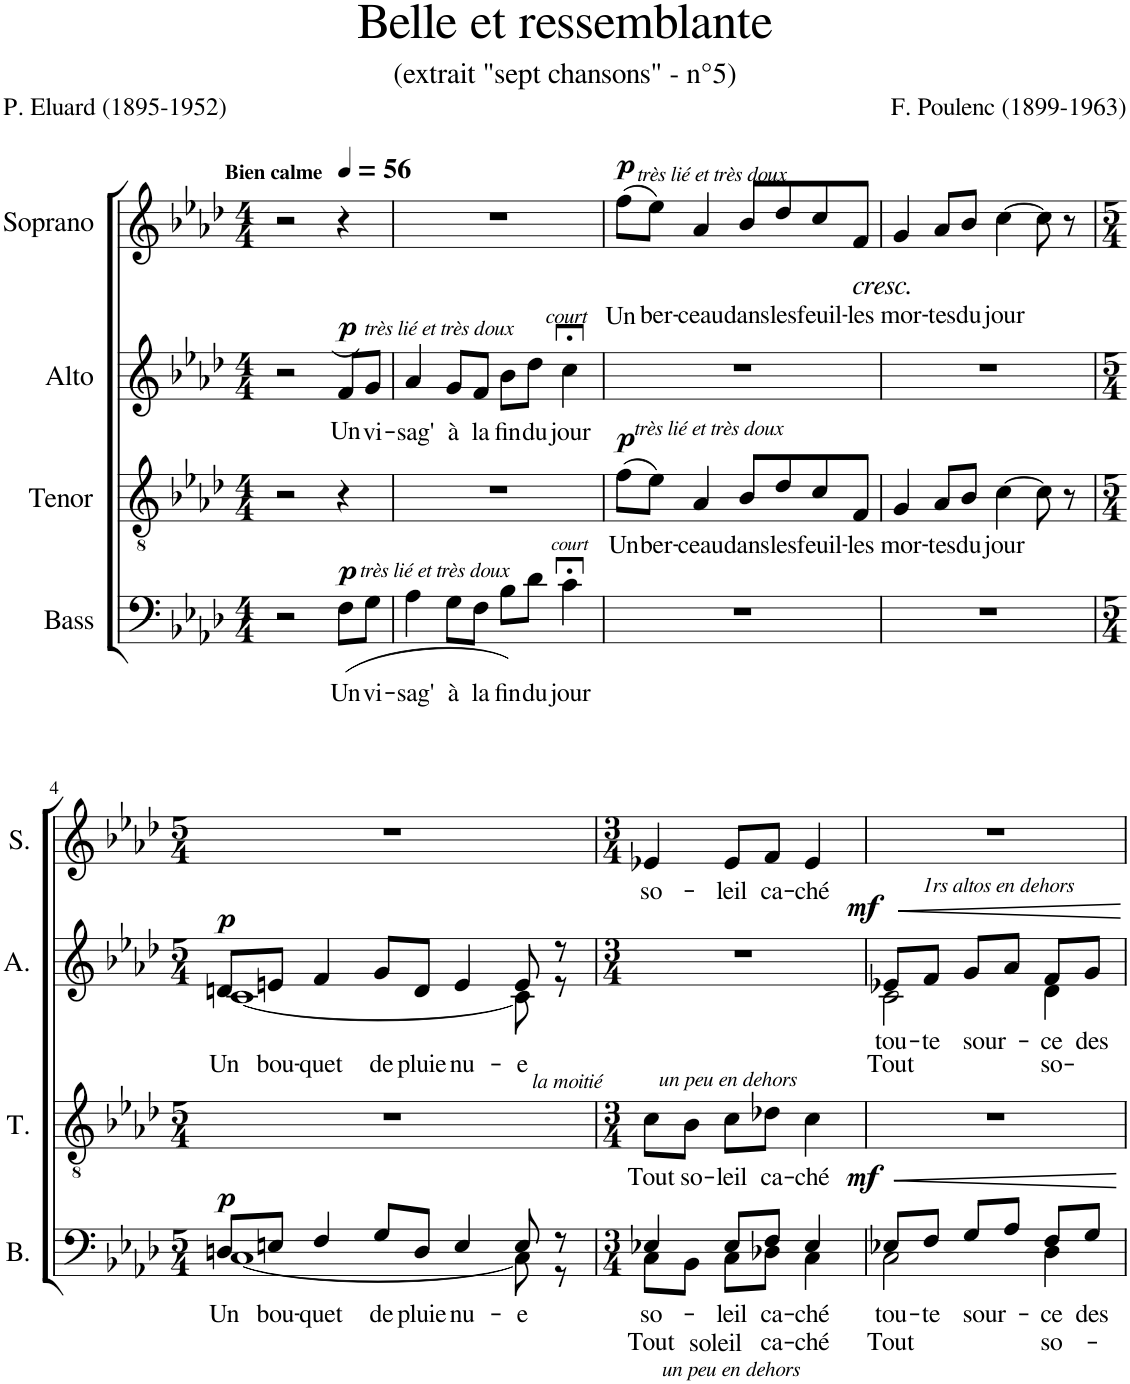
**kern	**text	**text	**dynam	**kern	**text	**dynam	**kern	**text	**text	**text	**dynam	**kern	**text	**dynam
*part4	*part4	*part4	*part4	*part3	*part3	*part3	*part2	*part2	*part2	*part2	*part2	*part1	*part1	*part1
*staff4	*staff4	*staff4	*staff4	*staff3	*staff3	*staff3	*staff2	*staff2	*staff2	*staff2	*staff2	*staff1	*staff1	*staff1
*I"Bass	*	*	*	*I"Tenor	*	*	*I"Alto	*	*	*	*	*I"Soprano	*	*
*I'B.	*	*	*	*I'T.	*	*	*I'A.	*	*	*	*	*I'S.	*	*
*clefF4	*	*	*	*clefGv2	*	*	*clefG2	*	*	*	*	*clefG2	*	*
*k[b-e-a-d-]	*	*	*	*k[b-e-a-d-]	*	*	*k[b-e-a-d-]	*	*	*	*	*k[b-e-a-d-]	*	*
*M4/4	*	*	*	*M4/4	*	*	*M4/4	*	*	*	*	*M4/4	*	*
=	=	=	=	=	=	=	=	=	=	=	=	=	=	=
!	!	!	!	!	!	!	!	!	!	!	!	!LO:TX:a:B:t=Bien calme	!	!
2r	.	.	.	2r	.	.	2r	.	.	.	.	2r	.	.
*	*	*	*	*	*	*	*	*	*	*	*	*MM56	*	*
!	!LO:LY:b	!	!LO:DY:a	!	!	!	!	!	!	!LO:LY:b	!LO:DY:a	!	!	!
(8F\L	Un	.	p	4r	.	.	(8f/L	.	.	Un	p	4r	.	.
!	!	!	!	!	!	!	!LO:TX:a:i:t=très lié et très doux	!	!	!	!	!	!	!
!LO:TX:a:i:t=très lié et très doux	!	!	!	!	!	!	!	!	!	!	!	!	!	!
!	!LO:LY:b	!	!	!	!	!	!	!LO:LY:b	!	!	!	!	!	!
8G\J	vi-	.	.	.	.	.	8g/J)	vi-	.	.	.	.	.	.
=1	=1	=1	=1	=1	=1	=1	=1	=1	=1	=1	=1	=1	=1	=1
!	!LO:LY:b	!	!	!	!	!	!	!LO:LY:b	!	!	!	!	!	!
4A-\	-sag'	.	.	1r	.	.	4a-/	-sag'	.	.	.	1r	.	.
!	!LO:LY:b	!	!	!	!	!	!	!LO:LY:b	!	!	!	!	!	!
8G\L	à	.	.	.	.	.	8g/L	à	.	.	.	.	.	.
!	!LO:LY:b	!	!	!	!	!	!	!LO:LY:b	!	!	!	!	!	!
8F\J	la	.	.	.	.	.	8f/J	la	.	.	.	.	.	.
!	!LO:LY:b	!	!	!	!	!	!	!LO:LY:b	!	!	!	!	!	!
8B-\L)	fin	.	.	.	.	.	8b-\L	fin	.	.	.	.	.	.
!	!LO:LY:b	!	!	!	!	!	!	!LO:LY:b	!	!	!	!	!	!
8d-\J	du	.	.	.	.	.	8dd-\J	du	.	.	.	.	.	.
!	!	!	!	!	!	!	!LO:TX:a:i:t=court	!	!	!	!	!	!	!
!LO:TX:a:i:t=court	!	!	!	!	!	!	!	!	!	!	!	!	!	!
!	!LO:LY:b	!	!	!	!	!	!	!LO:LY:b	!	!	!	!	!	!
4c;<\	jour	.	.	.	.	.	4cc;<\	jour	.	.	.	.	.	.
=2	=2	=2	=2	=2	=2	=2	=2	=2	=2	=2	=2	=2	=2	=2
!	!	!	!	!	!LO:LY:b	!LO:DY:a	!	!	!	!	!	!	!LO:LY:b	!LO:DY:a
1r	.	.	.	(8f\L	Un	p	1r	.	.	.	.	(8ff\L	Un	p
!	!	!	!	!	!	!	!	!	!	!	!	!LO:TX:a:i:t=très lié et très doux	!	!
!	!	!	!	!LO:TX:a:i:t=très lié et très doux	!	!	!	!	!	!	!	!	!	!
!	!	!	!	!	!LO:LY:b	!	!	!	!	!	!	!	!LO:LY:b	!
.	.	.	.	8e-\J)	ber-	.	.	.	.	.	.	8ee-\J)	ber-	.
!	!	!	!	!	!LO:LY:b	!	!	!	!	!	!	!	!LO:LY:b	!
.	.	.	.	4A-/	-ceau	.	.	.	.	.	.	4a-/	-ceau	.
!	!	!	!	!	!LO:LY:b	!	!	!	!	!	!	!	!LO:LY:b	!
.	.	.	.	8B-/L	dans	.	.	.	.	.	.	8b-/L	dans	.
!	!	!	!	!	!LO:LY:b	!	!	!	!	!	!	!	!LO:LY:b	!
.	.	.	.	8d-/	les	.	.	.	.	.	.	8dd-/	les	.
!	!	!	!	!	!LO:LY:b	!	!	!	!	!	!	!	!LO:LY:b	!
.	.	.	.	8c/	feuil-	.	.	.	.	.	.	8cc/	feuil-	.
!	!	!	!	!	!	!	!	!	!	!	!	!LO:TX:b:i:t=cresc.	!	!
!	!	!	!	!	!LO:LY:b	!	!	!	!	!	!	!	!LO:LY:b	!
.	.	.	.	8F/J	-les	.	.	.	.	.	.	8f/J	-les	.
=3	=3	=3	=3	=3	=3	=3	=3	=3	=3	=3	=3	=3	=3	=3
!	!	!	!	!	!LO:LY:b	!	!	!	!	!	!	!	!LO:LY:b	!
1r	.	.	.	4G/	mor-	.	1r	.	.	.	.	4g/	mor-	.
!	!	!	!	!	!LO:LY:b	!	!	!	!	!	!	!	!LO:LY:b	!
.	.	.	.	8A-/L	-tes	.	.	.	.	.	.	8a-/L	-tes	.
!	!	!	!	!	!LO:LY:b	!	!	!	!	!	!	!	!LO:LY:b	!
.	.	.	.	8B-/J	du	.	.	.	.	.	.	8b-/J	du	.
!	!	!	!	!	!LO:LY:b	!	!	!	!	!	!	!	!LO:LY:b	!
.	.	.	.	[4c\	jour	.	.	.	.	.	.	[4cc\	jour	.
.	.	.	.	8c\]	.	.	.	.	.	.	.	8cc\]	.	.
.	.	.	.	8r	.	.	.	.	.	.	.	8r	.	.
!!LO:LB:g=z
=4	=4	=4	=4	=4	=4	=4	=4	=4	=4	=4	=4	=4	=4	=4
*M5/4	*	*	*	*M5/4	*	*	*M5/4	*	*	*	*	*M5/4	*	*
!	!LO:LY:b	!	!LO:DY:a	!	!	!	!	!LO:LY:b	!	!	!LO:DY:a	!	!	!
*^	*	*	*	*	*	*	*^	*	*	*	*	*	*	*
8Dn/L	[1C	Un	.	p	4%5r	.	.	8dn/L	[1c	Un	.	.	p	4%5r	.	.
!	!	!LO:LY:b	!	!	!	!	!	!	!	!LO:LY:b	!	!	!	!	!	!
8En/J	.	bou-	.	.	.	.	.	8en/J	.	bou-	.	.	.	.	.	.
!	!	!LO:LY:b	!	!	!	!	!	!	!	!LO:LY:b	!	!	!	!	!	!
4F/	.	-quet	.	.	.	.	.	4f/	.	-quet	.	.	.	.	.	.
!	!	!LO:LY:b	!	!	!	!	!	!	!	!LO:LY:b	!	!	!	!	!	!
8G/L	.	de	.	.	.	.	.	8g/L	.	de	.	.	.	.	.	.
!	!	!LO:LY:b	!	!	!	!	!	!	!	!LO:LY:b	!	!	!	!	!	!
8D/J	.	pluie	.	.	.	.	.	8d/J	.	pluie	.	.	.	.	.	.
!	!	!LO:LY:b	!	!	!	!	!	!	!	!LO:LY:b	!	!	!	!	!	!
4E/	.	nu-	.	.	.	.	.	4e/	.	nu-	.	.	.	.	.	.
!	!	!LO:LY:b	!	!	!	!	!	!	!	!LO:LY:b	!	!	!	!	!	!
8E/	8C\]	-e	.	.	.	.	.	8e/	8c\]	-e	.	.	.	.	.	.
8r	8r	.	.	.	.	.	.	8r	8r	.	.	.	.	.	.	.
*	*	*	*	*	*	*	*	*v	*v	*	*	*	*	*	*	*
=5	=5	=5	=5	=5	=5	=5	=5	=5	=5	=5	=5	=5	=5	=5	=5
*M3/4	*	*	*	*	*M3/4	*	*	*M3/4	*	*	*	*	*M3/4	*	*
*	*	*	*	*	*	*	*	*^	*	*	*	*	*	*	*
!	!	!	!	!	!LO:TX:a:i:t=la moitié	!	!	!	!	!	!	!	!	!	!	!
!LO:TX:b:i:t=un peu en dehors	!	!	!	!	!	!	!	!	!	!	!	!	!	!	!	!
!	!	!LO:LY:b	!LO:LY:b	!	!	!LO:LY:b	!	!	!	!	!	!	!	!	!LO:LY:b	!
*	*	*	*	*	*	*	*	*v	*v	*	*	*	*	*	*	*
4E-X/	8C\L	so-	Tout	.	8c\L	Tout	.	2.r	.	.	.	.	4e-X/	so-	.
!	!	!	!	!	!LO:TX:a:i:t=un peu en dehors	!	!	!	!	!	!	!	!	!	!
!	!	!	!	!	!	!LO:LY:b	!	!	!	!	!	!	!	!	!
.	8BB-\J	.	.	.	8B-\J	so-	.	.	.	.	.	.	.	.	.
!	!	!LO:LY:b	!LO:LY:b	!	!	!LO:LY:b	!	!	!	!	!	!	!	!LO:LY:b	!
8E-/L	8C\L	-leil	soleil	.	8c\L	-leil	.	.	.	.	.	.	8e-/L	-leil	.
!	!	!LO:LY:b	!LO:LY:b	!	!	!LO:LY:b	!	!	!	!	!	!	!	!LO:LY:b	!
8F/J	8D-X\J	ca-	ca-	.	8d-X\J	ca-	.	.	.	.	.	.	8f/J	ca-	.
!	!	!LO:LY:b	!LO:LY:b	!	!	!LO:LY:b	!	!	!	!	!	!	!	!LO:LY:b	!
4E-/	4C\	-ché	-ché	.	4c\	-ché	.	.	.	.	.	.	4e-/	-ché	.
=6	=6	=6	=6	=6	=6	=6	=6	=6	=6	=6	=6	=6	=6	=6	=6
!	!	!LO:LY:b	!	!LO:HP:b	!	!	!	!	!	!	!	!	!	!	!
!	!	!	!LO:LY:b	!	!	!	!	!	!LO:LY:b	!	!	!LO:HP:b	!	!	!
*	*	*	*	*	*	*	*	*^	*	*	*	*	*	*	*
!	!	!	!	!LO:DY:n=1:a	!	!	!	!	!	!LO:LY:b	!	!	!LO:DY:n=1:a	!	!	!
8E-X/L	2C\	.	Tout	< mf	2.r	.	.	8e-X/L	2c\	Tout	.	.	< mf	2.r	.	.
!	!	!	!	!	!	!	!	!LO:TX:a:i:t=1rs altos en dehors	!	!	!	!	!	!	!	!
!	!	!LO:LY:b	!	!	!	!	!	!	!	!LO:LY:b	!	!	!	!	!	!
8F/J	.	-te	.	.	.	.	.	8f/J	.	-te	.	.	.	.	.	.
!	!	!LO:LY:b	!	!	!	!	!	!	!	!LO:LY:b	!	!	!	!	!	!
8G/L	.	sour-	.	.	.	.	.	8g/L	.	sour-	.	.	.	.	.	.
8A-/J	.	.	.	.	.	.	.	8a-/J	.	.	.	.	.	.	.	.
!	!	!LO:LY:b	!	!	!	!	!	!	!	!	!	!	!	!	!	!
!	!	!	!LO:LY:b	!	!	!	!	!	!	!LO:LY:b	!	!	!	!	!	!
!	!	!	!	!	!	!	!	!	!	!LO:LY:b	!	!	!	!	!	!
8F/L	4D-\	.	so-	.	.	.	.	8f/L	4d-\	so-	.	.	.	.	.	.
!	!	!LO:LY:b	!	!	!	!	!	!	!	!LO:LY:b	!	!	!	!	!	!
8G/J	.	des	.	.	.	.	.	8g/J	.	des	.	.	.	.	.	.
*v	*v	*	*	*	*	*	*	*v	*v	*	*	*	*	*	*	*
.	.	.	[	.	.	.	.	.	.	.	[	.	.	.
=	=	=	=	=	=	=	=	=	=	=	=	=	=	=
*-	*-	*-	*-	*-	*-	*-	*-	*-	*-	*-	*-	*-	*-	*-
